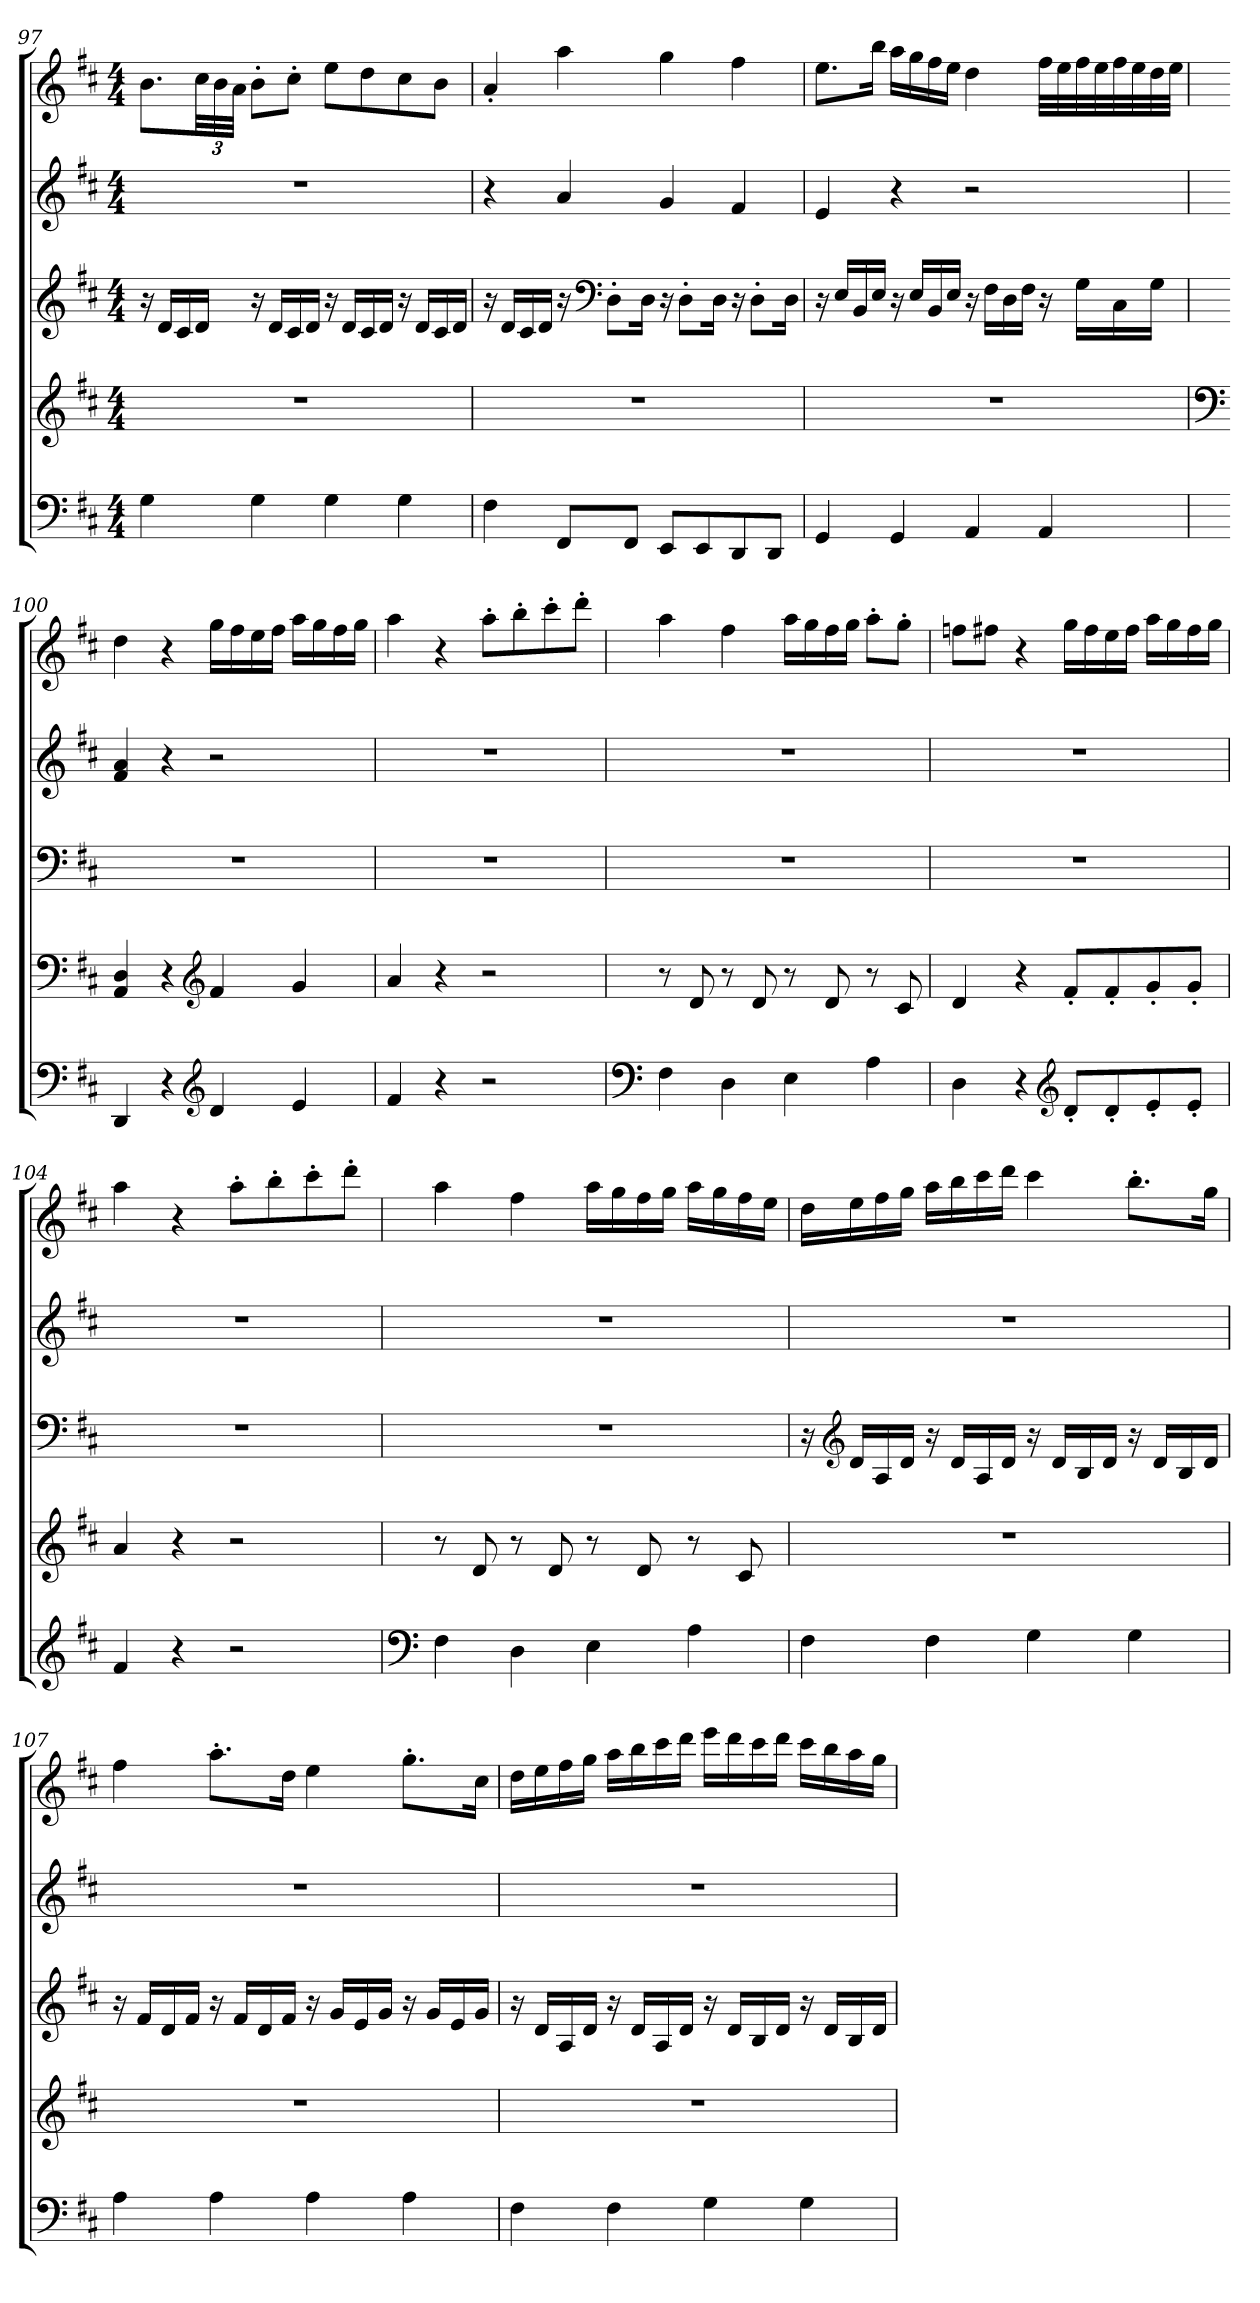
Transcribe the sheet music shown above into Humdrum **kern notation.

**kern	**kern	**kern	**kern	**kern
*part5	*part4	*part3	*part2	*part1
*staff5	*staff4	*staff3	*staff2	*staff1
!!LO:PB:g=z
*clefF4	*clefG2	*clefG2	*clefG2	*clefG2
*k[f#c#]	*k[f#c#]	*k[f#c#]	*k[f#c#]	*k[f#c#]
*M4/4	*M4/4	*M4/4	*M4/4	*M4/4
*MM130	*MM130	*MM130	*MM130	*MM130
=97	=97	=97	=97	=97
4G\	1r	16r	1r	8.b\L
.	.	16d/LL	.	.
.	.	16c#/	.	.
*	*	*	*	*Xbrackettup
.	.	16d/JJ	.	48cc#\LL
.	.	.	.	48b\
.	.	.	.	48a\JJJ
4G\	.	16r	.	8b'\L
.	.	16d/LL	.	.
.	.	16c#/	.	8cc#'\J
.	.	16d/JJ	.	.
4G\	.	16r	.	8ee\L
.	.	16d/LL	.	.
.	.	16c#/	.	8dd\
.	.	16d/JJ	.	.
4G\	.	16r	.	8cc#\
.	.	16d/LL	.	.
.	.	16c#/	.	8b\J
.	.	16d/JJ	.	.
=98	=98	=98	=98	=98
4F#\	1r	16r	4r	4a'/
.	.	16d/LL	.	.
.	.	16c#/	.	.
.	.	16d/JJ	.	.
*	*	*	*	*MM130
8FF#/L	.	16r	4a/	4aa\
*	*	*clefF4	*	*
.	.	8D'\L	.	.
8FF#/J	.	.	.	.
.	.	16D\Jk	.	.
8EE/L	.	16r	4g/	4gg\
.	.	8D'\L	.	.
8EE/	.	.	.	.
.	.	16D\Jk	.	.
8DD/	.	16r	4f#/	4ff#\
.	.	8D'\L	.	.
8DD/J	.	.	.	.
.	.	16D\Jk	.	.
!!LO:LB:g=z
=99	=99	=99	=99	=99
*	*	*	*	*MM130
4GG/	1r	16r	4e/	8.ee\L
.	.	16E/LL	.	.
.	.	16BB/	.	.
.	.	16E/JJ	.	16bb\Jk
4GG/	.	16r	4r	16aa\LL
.	.	16E/LL	.	16gg\
.	.	16BB/	.	16ff#\
*	*	*	*	*MM129
.	.	16E/JJ	.	16ee\JJ
4AA/	.	16r	2r	4dd\
.	.	16F#\LL	.	.
.	.	16D\	.	.
.	.	16F#\JJ	.	.
4AA/	.	16r	.	32ff#\LLL
.	.	.	.	32ee\
.	.	16G\LL	.	32ff#\
.	.	.	.	32ee\
.	.	16C#\	.	32ff#\
.	.	.	.	32ee\
.	.	16G\JJ	.	32dd\
.	.	.	.	32ee\JJJ
=100	=100	=100	=100	=100
*	*clefF4	*	*	*
*	*	*	*	*MM129
4DD/	4AA/ 4D/	1r	4f#/ 4a/	4dd\
4r	4r	.	4r	4r
*clefG2	*clefG2	*	*	*
4d/	4f#/	.	2r	16gg\LL
.	.	.	.	16ff#\
.	.	.	.	16ee\
.	.	.	.	16ff#\JJ
4e/	4g/	.	.	16aa\LL
.	.	.	.	16gg\
.	.	.	.	16ff#\
.	.	.	.	16gg\JJ
=101	=101	=101	=101	=101
4f#/	4a/	1r	1r	4aa\
4r	4r	.	.	4r
*	*	*	*	*MM130
2r	2r	.	.	8aa'\L
.	.	.	.	8bb'\
.	.	.	.	8ccc#'\
.	.	.	.	8ddd'\J
!!LO:PB:g=z
=102	=102	=102	=102	=102
*clefF4	*	*	*	*
*	*	*	*	*MM130
4F#\	8r	1r	1r	4aa\
.	8d/	.	.	.
4D\	8r	.	.	4ff#\
.	8d/	.	.	.
4E\	8r	.	.	16aa\LL
.	.	.	.	16gg\
.	8d/	.	.	16ff#\
.	.	.	.	16gg\JJ
4A\	8r	.	.	8aa'\L
.	8c#/	.	.	8gg'\J
=103	=103	=103	=103	=103
4D\	4d/	1r	1r	8ffn\L
.	.	.	.	8ff#X\J
4r	4r	.	.	4r
*clefG2	*	*	*	*
*	*	*	*	*MM130
8d'/L	8f#'/L	.	.	16gg\LL
.	.	.	.	16ff#\
8d'/	8f#'/	.	.	16ee\
.	.	.	.	16ff#\JJ
8e'/	8g'/	.	.	16aa\LL
.	.	.	.	16gg\
8e'/J	8g'/J	.	.	16ff#\
.	.	.	.	16gg\JJ
=104	=104	=104	=104	=104
4f#/	4a/	1r	1r	4aa\
4r	4r	.	.	4r
*	*	*	*	*MM130
2r	2r	.	.	8aa'\L
.	.	.	.	8bb'\
.	.	.	.	8ccc#'\
.	.	.	.	8ddd'\J
!!LO:LB:g=z
=105	=105	=105	=105	=105
*clefF4	*	*	*	*
*	*	*	*	*MM130
4F#\	8r	1r	1r	4aa\
.	8d/	.	.	.
4D\	8r	.	.	4ff#\
.	8d/	.	.	.
4E\	8r	.	.	16aa\LL
.	.	.	.	16gg\
.	8d/	.	.	16ff#\
.	.	.	.	16gg\JJ
4A\	8r	.	.	16aa\LL
.	.	.	.	16gg\
.	8c#/	.	.	16ff#\
.	.	.	.	16ee\JJ
=106	=106	=106	=106	=106
*	*	*	*	*MM130
4F#\	1r	16r	1r	16dd\LL
*	*	*clefG2	*	*
.	.	16d/LL	.	16ee\
.	.	16A/	.	16ff#\
.	.	16d/JJ	.	16gg\JJ
4F#\	.	16r	.	16aa\LL
.	.	16d/LL	.	16bb\
.	.	16A/	.	16ccc#\
.	.	16d/JJ	.	16ddd\JJ
4G\	.	16r	.	4ccc#\
.	.	16d/LL	.	.
.	.	16B/	.	.
.	.	16d/JJ	.	.
4G\	.	16r	.	8.bb'\L
.	.	16d/LL	.	.
.	.	16B/	.	.
.	.	16d/JJ	.	16gg\Jk
!!LO:PB:g=z
=107	=107	=107	=107	=107
4A\	1r	16r	1r	4ff#\
.	.	16f#/LL	.	.
.	.	16d/	.	.
.	.	16f#/JJ	.	.
4A\	.	16r	.	8.aa'\L
.	.	16f#/LL	.	.
.	.	16d/	.	.
.	.	16f#/JJ	.	16dd\Jk
4A\	.	16r	.	4ee\
.	.	16g/LL	.	.
.	.	16e/	.	.
.	.	16g/JJ	.	.
4A\	.	16r	.	8.gg'\L
.	.	16g/LL	.	.
.	.	16e/	.	.
*	*	*	*	*MM129
.	.	16g/JJ	.	16cc#\Jk
=108	=108	=108	=108	=108
*	*	*	*	*MM130
4F#\	1r	16r	1r	16dd\LL
.	.	16d/LL	.	16ee\
.	.	16A/	.	16ff#\
.	.	16d/JJ	.	16gg\JJ
4F#\	.	16r	.	16aa\LL
.	.	16d/LL	.	16bb\
.	.	16A/	.	16ccc#\
.	.	16d/JJ	.	16ddd\JJ
4G\	.	16r	.	16eee\LL
.	.	16d/LL	.	16ddd\
.	.	16B/	.	16ccc#\
.	.	16d/JJ	.	16ddd\JJ
4G\	.	16r	.	16ccc#\LL
.	.	16d/LL	.	16bb\
.	.	16B/	.	16aa\
.	.	16d/JJ	.	16gg\JJ
=	=	=	=	=
*-	*-	*-	*-	*-
